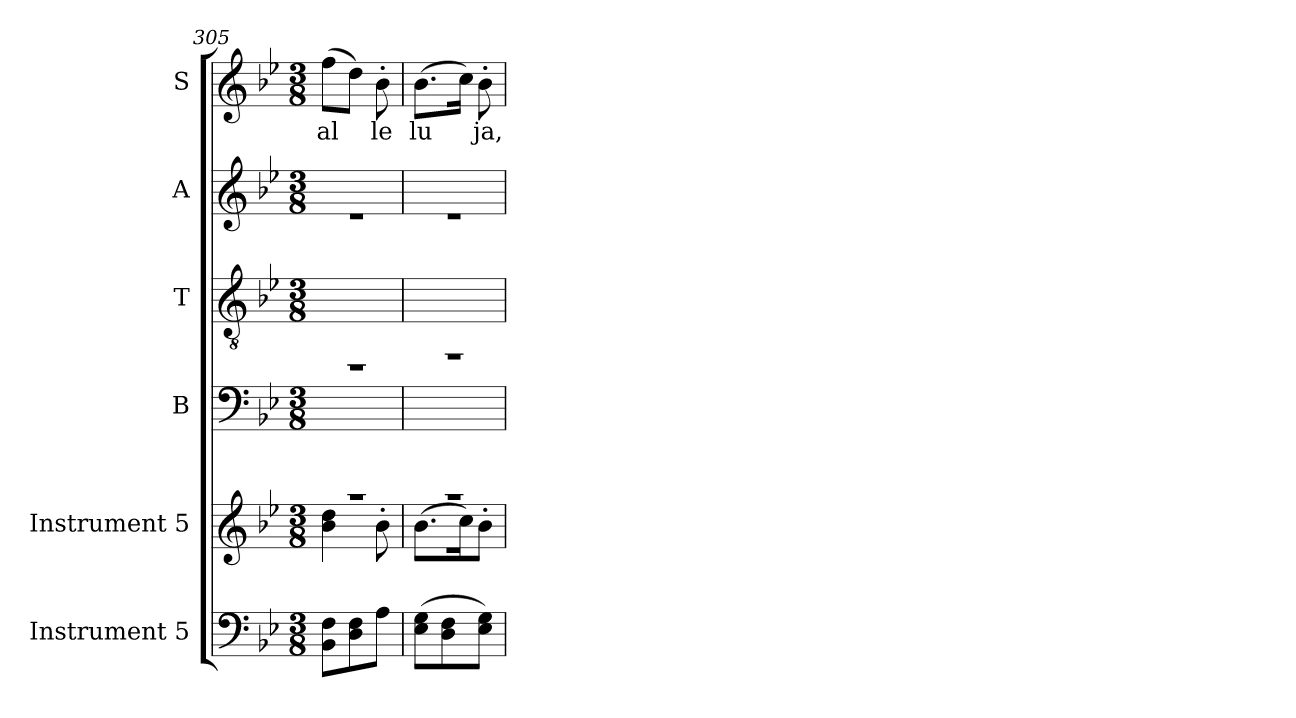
**kern	**kern	**kern	**kern	**kern	**kern	**text
*part6	*part5	*part4	*part3	*part2	*part1	*part1
*staff6	*staff5	*staff4	*staff3	*staff2	*staff1	*staff1
*I"Instrument 5	*I"Instrument 5	*I"B	*I"T	*I"A	*I"S	*
*	*	*I'B	*I'T	*I'A	*I'S	*
*clefF4	*clefG2	*clefF4	*clefGv2	*clefG2	*clefG2	*
*k[b-e-]	*k[b-e-]	*k[b-e-]	*k[b-e-]	*k[b-e-]	*k[b-e-]	*
*B-:	*B-:	*B-:	*B-:	*B-:	*B-:	*
*M3/8	*M3/8	*M3/8	*M3/8	*M3/8	*M3/8	*
=305	=305	=305	=305	=305	=305	=305
!	!	!	!	!	!	!LO:LY:b:cj
8BB-\ 8F\L	4b-\ 4dd\	4.rBBBB	4.rEE	4.re	(>8ff\L	al
!	!	!	!	!	!	!LO:LY:b:cj
8F\ 8D\	.	.	.	.	8dd\J)	.
!	!	!	!	!	!	!LO:LY:b:cj
8A\J	8b-'>\	.	.	.	8b-'>\	le
!!LO:LB:g=z
=306	=306	=306	=306	=306	=306	=306
!	!	!	!	!	!	!LO:LY:b:cj
(>8G\ 8E-\L	(>8.b-\L	4.rCCC	4.rFF	4.rf	(>8.b-\L	lu
8F\ 8D\	.	.	.	.	.	.
!	!	!	!	!	!	!LO:LY:b:cj
.	16cc\)	.	.	.	16cc\J)	.
!	!	!	!	!	!	!LO:LY:b:cj
8G\ 8E-\J)	8b-'>\J	.	.	.	8b-'>\	ja,
=	=	=	=	=	=	=
*-	*-	*-	*-	*-	*-	*-
